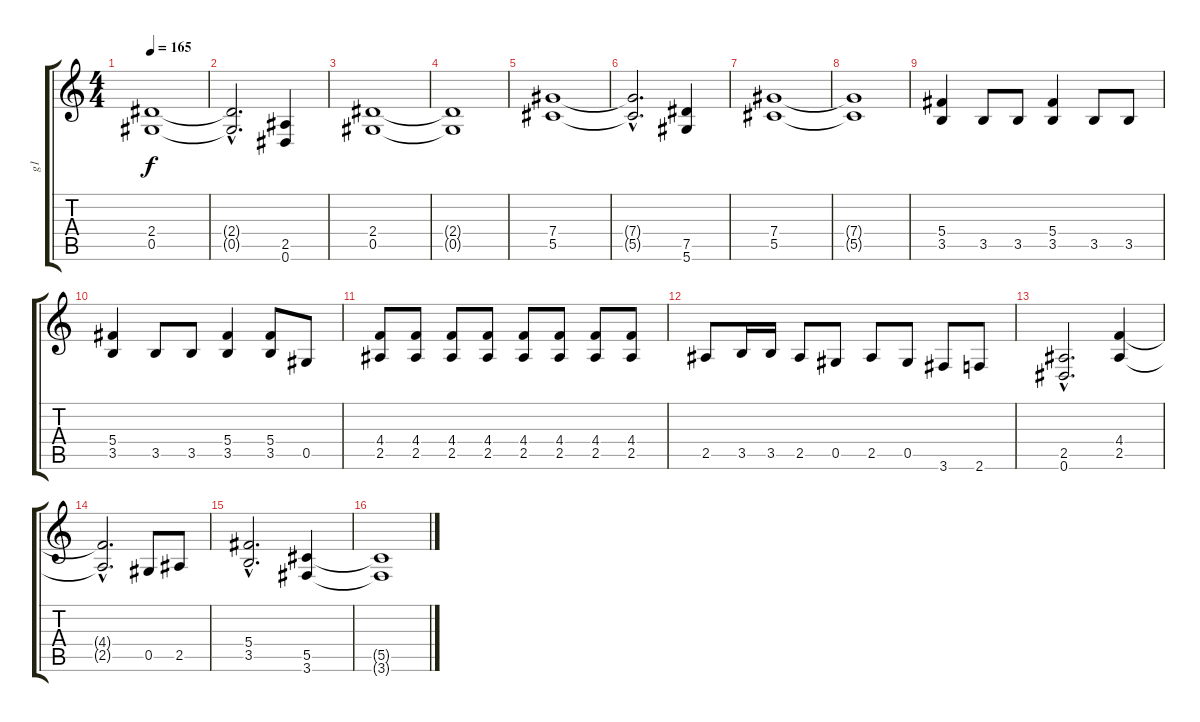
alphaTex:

\track ("g1" "g1") {instrument distortionguitar}
\staff {score tabs}
\tuning (Eb4 Bb3 Gb3 Db3 Ab2 Eb2) {hide}
\ts (4 4)
\tempo 165
\clef g2
\ks c
(2.4 0.5).1{dy f} |
(2.4{hac t} 0.5{hac t}).2{d} (2.5 0.6).4 |
(2.4 0.5).1 |
(2.4{t} 0.5{t}).1 |
(7.4 5.5).1 |
(7.4{hac t} 5.5{hac t}).2{d} (7.5 5.6).4 |
(7.4 5.5).1 |
(7.4{t} 5.5{t}).1 |
(5.4 3.5).4 3.5.8 3.5.8 (5.4 3.5).4 3.5.8 3.5.8 |
(5.4 3.5).4 3.5.8 3.5.8 (5.4 3.5).4 (5.4 3.5).8 0.5.8 |
(4.4 2.5).8 (4.4 2.5).8 (4.4 2.5).8 (4.4 2.5).8 (4.4 2.5).8 (4.4 2.5).8 (4.4 2.5).8 (4.4 2.5).8 |
2.5.8 3.5.16 3.5.16 2.5.8 0.5.8 2.5.8 0.5.8 3.6.8 2.6.8 |
(2.5{hac} 0.6{hac}).2{d} (4.4 2.5).4 |
(4.4{hac t} 2.5{hac t}).2{d} 0.5.8 2.5.8 |
(5.4{hac} 3.5{hac}).2{d} (5.5 3.6).4 |
(5.5{t} 3.6{t}).1
